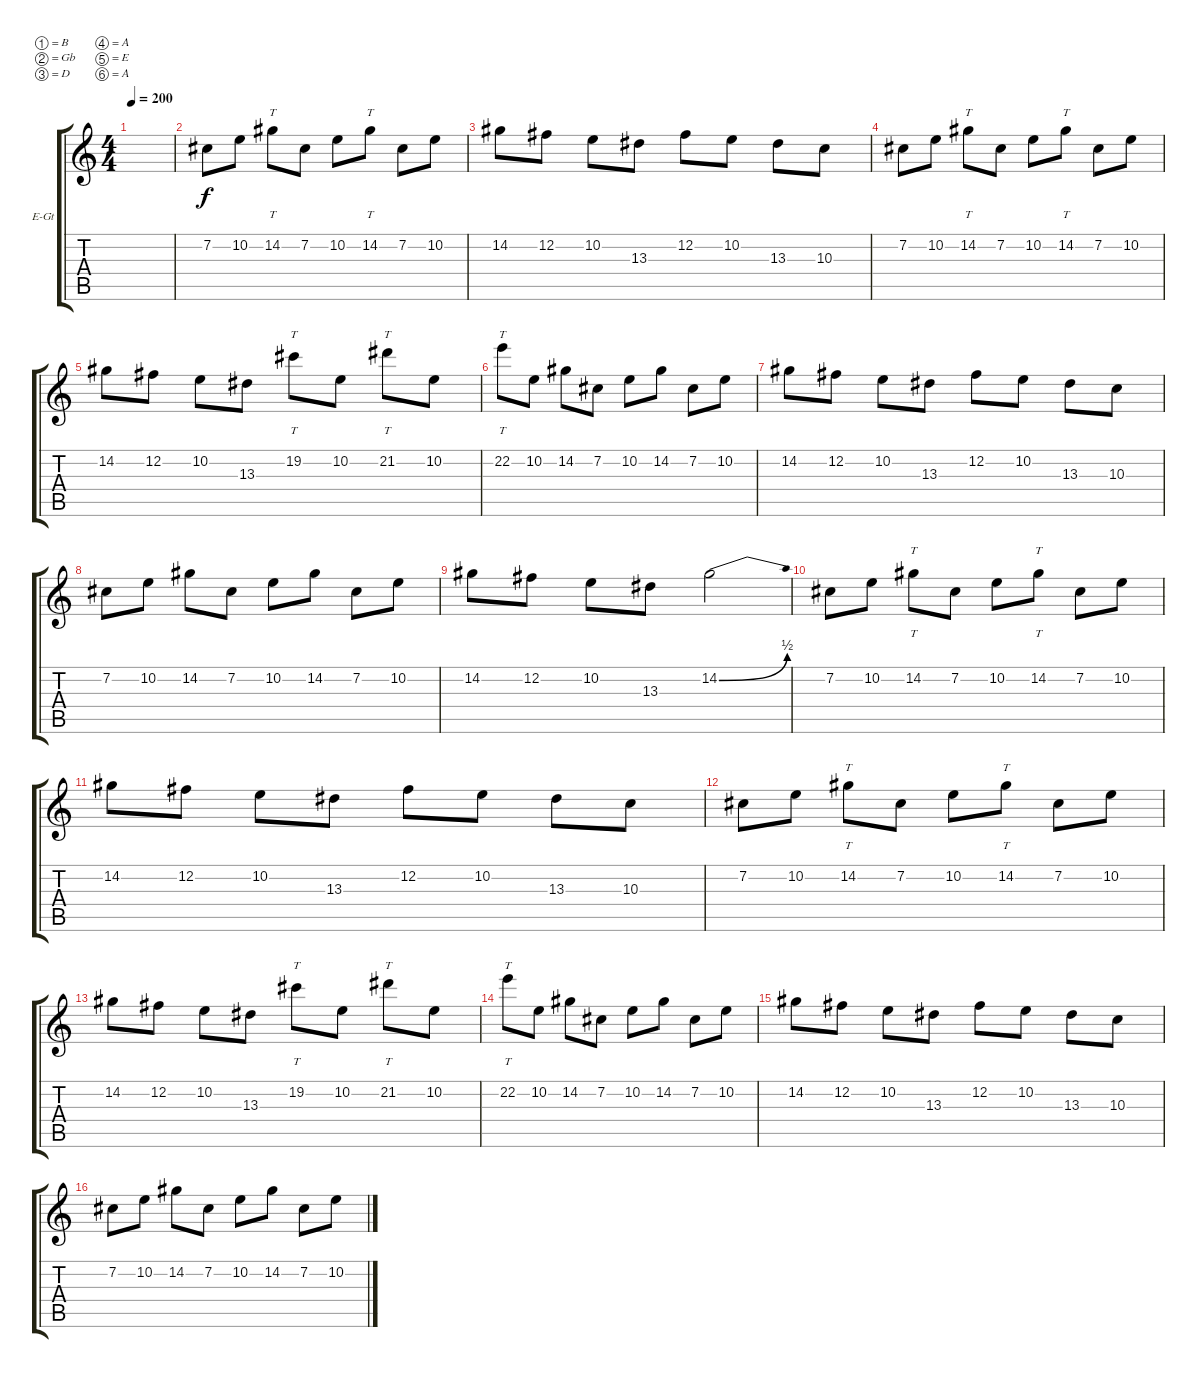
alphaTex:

\bracketExtendMode groupsimilarinstruments
\firstSystemTrackNameOrientation horizontal
\otherSystemsTrackNameOrientation horizontal
\track ("Lead swag " "E-Gt") {instrument distortionguitar}
\staff {score tabs}
\tuning (B3 Gb3 D3 A2 E2 A1)
\ts (4 4)
\tempo 200
\clef g2
\scale
0.333333
\ks c
|
\scale
0.333333 7.2.8 10.2.8 14.2.8{tt} 7.2.8 10.2.8 14.2.8{tt} 7.2.8 10.2.8 |
\scale
0.333333 14.2.8 12.2.8 10.2.8 13.3.8 12.2.8 10.2.8 13.3.8 10.3.8 |
\scale
0.333333 7.2.8 10.2.8 14.2.8{tt} 7.2.8 10.2.8 14.2.8{tt} 7.2.8 10.2.8 |
\scale
0.333333 14.2.8 12.2.8 10.2.8 13.3.8 19.2.8{tt} 10.2.8 21.2.8{tt} 10.2.8 |
\scale
0.333333 22.2.8{tt} 10.2.8 14.2.8 7.2.8 10.2.8 14.2.8 7.2.8 10.2.8 |
\scale
0.333333 14.2.8 12.2.8 10.2.8 13.3.8 12.2.8 10.2.8 13.3.8 10.3.8 |
\scale
0.333333 7.2.8 10.2.8 14.2.8 7.2.8 10.2.8 14.2.8 7.2.8 10.2.8 |
\scale
0.333333 14.2.8 12.2.8 10.2.8 13.3.8 14.2{be (bend 0 0 59.4 2)}.2 |
\scale
0.333333 7.2.8 10.2.8 14.2.8{tt} 7.2.8 10.2.8 14.2.8{tt} 7.2.8 10.2.8 |
\scale
0.333333 14.2.8 12.2.8 10.2.8 13.3.8 12.2.8 10.2.8 13.3.8 10.3.8 |
\scale
0.333333 7.2.8 10.2.8 14.2.8{tt} 7.2.8 10.2.8 14.2.8{tt} 7.2.8 10.2.8 |
\scale
0.333333 14.2.8 12.2.8 10.2.8 13.3.8 19.2.8{tt} 10.2.8 21.2.8{tt} 10.2.8 |
\scale
0.333333 22.2.8{tt} 10.2.8 14.2.8 7.2.8 10.2.8 14.2.8 7.2.8 10.2.8 |
\scale
0.333333 14.2.8 12.2.8 10.2.8 13.3.8 12.2.8 10.2.8 13.3.8 10.3.8 |
\scale
0.333333 7.2.8 10.2.8 14.2.8 7.2.8 10.2.8 14.2.8 7.2.8 10.2.8
